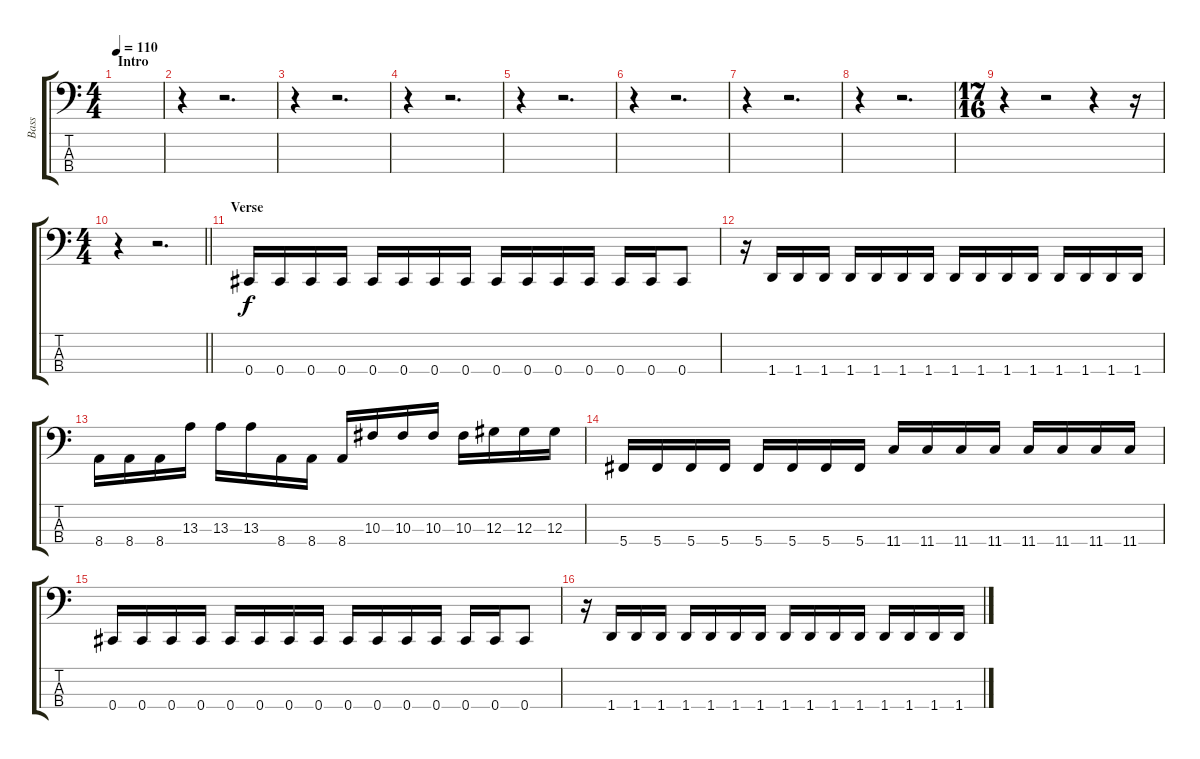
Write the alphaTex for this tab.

\track ("Bass" "Bass") {instrument electricbassfinger}
\staff {score tabs}
\tuning (Gb2 Db2 Ab1 Db1) {hide}
\ts (4 4)
\section ("" "Intro")
\tempo 110
\clef f4
\ks c
|
r.4 r.2{d} |
r.4 r.2{d} |
r.4 r.2{d} |
r.4 r.2{d} |
r.4 r.2{d} |
r.4 r.2{d} |
r.4 r.2{d} |
\ts (17 16)
r.4 r.2 r.4 r.16 |
\ts (4 4)
\barLineRight lightlight
r.4 r.2{d} |
\section ("" "Verse")
0.4.16 0.4.16 0.4.16 0.4.16 0.4.16 0.4.16 0.4.16 0.4.16 0.4.16 0.4.16 0.4.16 0.4.16 0.4.16 0.4.16 0.4.8 |
r.16 1.4.16 1.4.16 1.4.16 1.4.16 1.4.16 1.4.16 1.4.16 1.4.16 1.4.16 1.4.16 1.4.16 1.4.16 1.4.16 1.4.16 1.4.16 |
8.4.16 8.4.16 8.4.16 13.3.16 13.3.16 13.3.16 8.4.16 8.4.16 8.4.16 10.3.16 10.3.16 10.3.16 10.3.16 12.3.16 12.3.16 12.3.16 |
5.4.16 5.4.16 5.4.16 5.4.16 5.4.16 5.4.16 5.4.16 5.4.16 11.4.16 11.4.16 11.4.16 11.4.16 11.4.16 11.4.16 11.4.16 11.4.16 |
0.4.16 0.4.16 0.4.16 0.4.16 0.4.16 0.4.16 0.4.16 0.4.16 0.4.16 0.4.16 0.4.16 0.4.16 0.4.16 0.4.16 0.4.8 |
r.16 1.4.16 1.4.16 1.4.16 1.4.16 1.4.16 1.4.16 1.4.16 1.4.16 1.4.16 1.4.16 1.4.16 1.4.16 1.4.16 1.4.16 1.4.16
